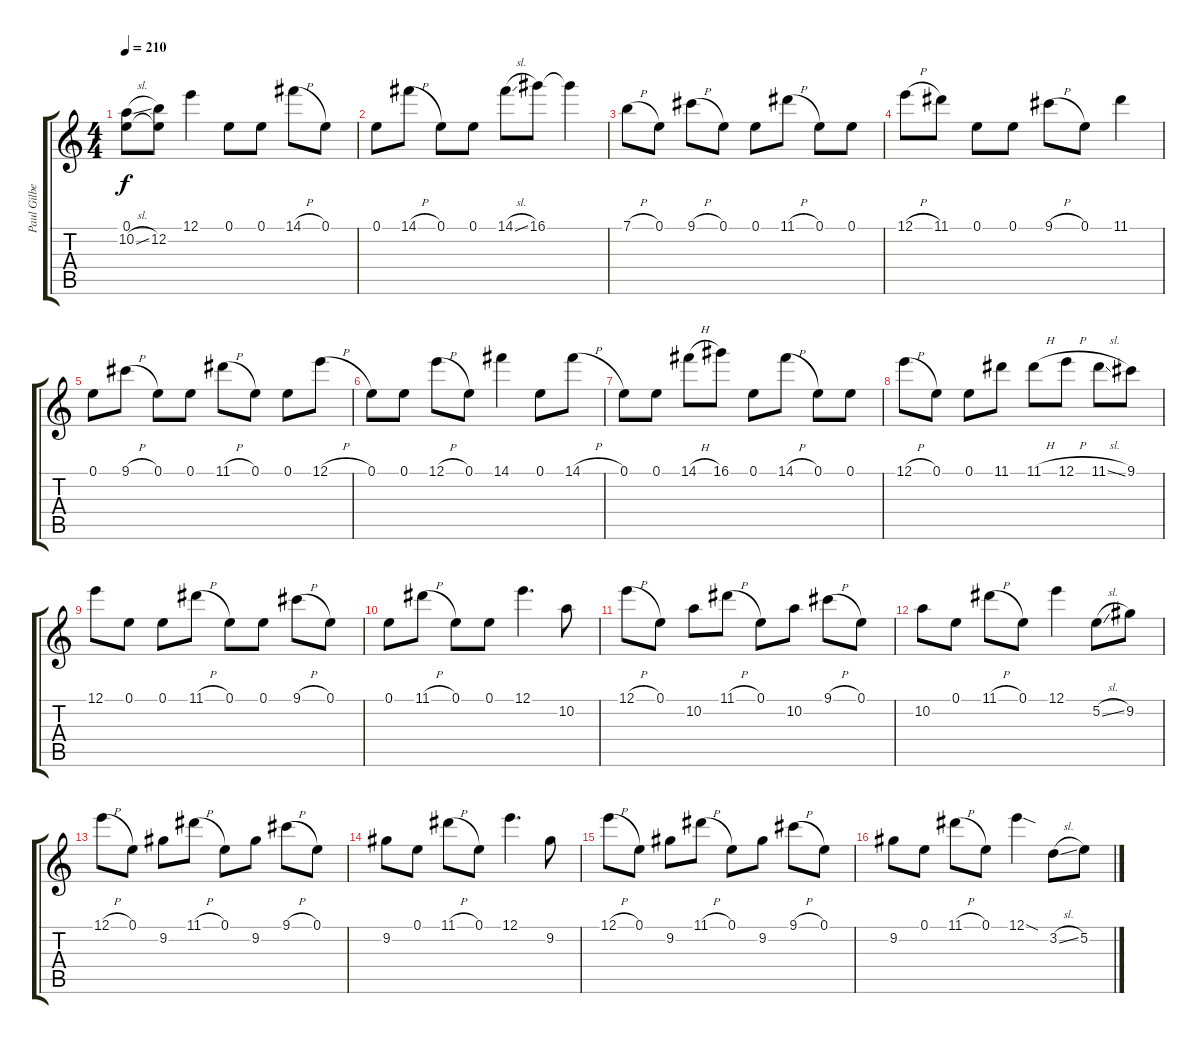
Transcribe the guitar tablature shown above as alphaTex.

\track ("Paul Gilbert" "Paul Gilbe") {instrument distortionguitar}
\staff {score tabs}
\tuning (E4 B3 G3 D3 A2 E2) {hide}
\ts (4 4)
\tempo 210
\clef g2
\ks c
(0.1 10.2{sl}).8{dy f} (0.1{t} 12.2).8 12.1.4 0.1.8 0.1.8 14.1{h}.8 0.1.8 |
0.1.8 14.1{h}.8 0.1.8 0.1.8 14.1{sl}.8 16.1.8 16.1{t}.4 |
7.1{h}.8 0.1.8 9.1{h}.8 0.1.8 0.1.8 11.1{h}.8 0.1.8 0.1.8 |
12.1{h}.8 11.1.8 0.1.8 0.1.8 9.1{h}.8 0.1.8 11.1.4 |
0.1.8 9.1{h}.8 0.1.8 0.1.8 11.1{h}.8 0.1.8 0.1.8 12.1{h}.8 |
0.1.8 0.1.8 12.1{h}.8 0.1.8 14.1.4 0.1.8 14.1{h}.8 |
0.1.8 0.1.8 14.1{h}.8 16.1.8 0.1.8 14.1{h}.8 0.1.8 0.1.8 |
12.1{h}.8 0.1.8 0.1.8 11.1.8 11.1{h}.8 12.1{h}.8 11.1{sl}.8 9.1.8 |
12.1.8 0.1.8 0.1.8 11.1{h}.8 0.1.8 0.1.8 9.1{h}.8 0.1.8 |
0.1.8 11.1{h}.8 0.1.8 0.1.8 12.1.4{d} 10.2.8 |
12.1{h}.8 0.1.8 10.2.8 11.1{h}.8 0.1.8 10.2.8 9.1{h}.8 0.1.8 |
10.2.8 0.1.8 11.1{h}.8 0.1.8 12.1.4 5.2{sl}.8 9.2.8 |
12.1{h}.8 0.1.8 9.2.8 11.1{h}.8 0.1.8 9.2.8 9.1{h}.8 0.1.8 |
9.2.8 0.1.8 11.1{h}.8 0.1.8 12.1.4{d} 9.2.8 |
12.1{h}.8 0.1.8 9.2.8 11.1{h}.8 0.1.8 9.2.8 9.1{h}.8 0.1.8 |
9.2.8 0.1.8 11.1{h}.8 0.1.8 12.1{sod}.4 3.2{sl}.8 5.2.8
